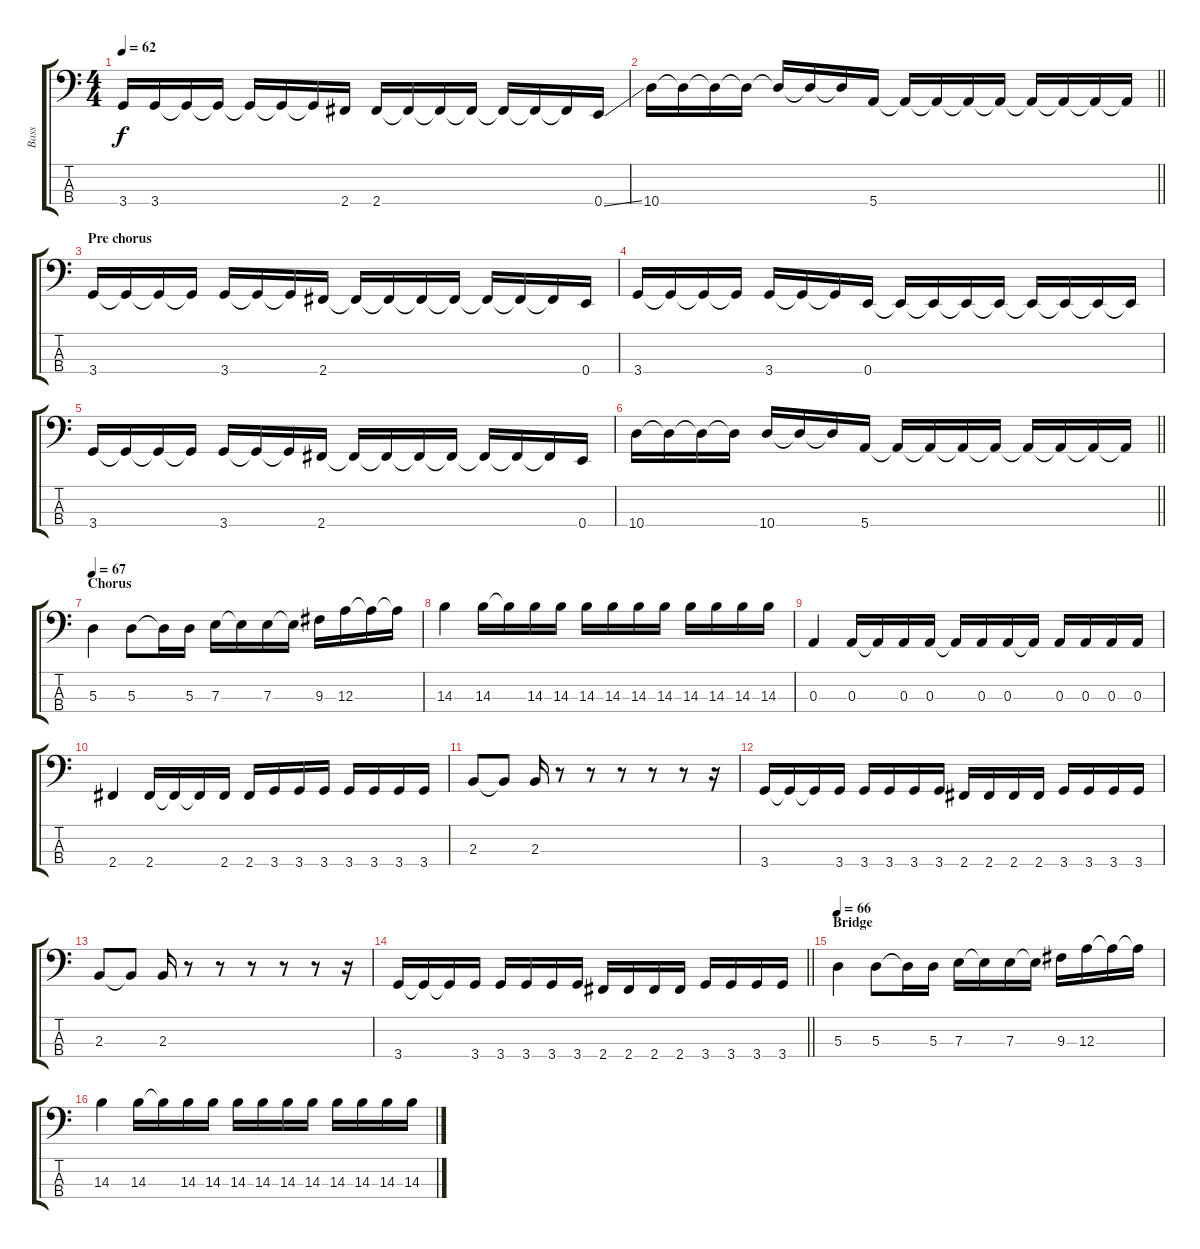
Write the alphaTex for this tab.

\track ("Bass" "Bass") {instrument electricbassfinger}
\staff {score tabs}
\tuning (G2 D2 A1 E1) {hide}
\ts (4 4)
\tempo 62
\clef f4
\ks c
3.4.16{dy f} 3.4.16 3.4{t}.16 3.4{t}.16 3.4{t}.16 3.4{t}.16 3.4{t}.16 2.4.16 2.4.16 2.4{t}.16 2.4{t}.16 2.4{t}.16 2.4{t}.16 2.4{t}.16 2.4{t}.16 0.4{ss}.16 |
\barLineRight lightlight
10.4.16 10.4{t}.16 10.4{t}.16 10.4{t}.16 10.4{t}.16 10.4{t}.16 10.4{t}.16 5.4.16 5.4{t}.16 5.4{t}.16 5.4{t}.16 5.4{t}.16 5.4{t}.16 5.4{t}.16 5.4{t}.16 5.4{t}.16 |
\section ("" "Pre chorus")
3.4.16 3.4{t}.16 3.4{t}.16 3.4{t}.16 3.4.16 3.4{t}.16 3.4{t}.16 2.4.16 2.4{t}.16 2.4{t}.16 2.4{t}.16 2.4{t}.16 2.4{t}.16 2.4{t}.16 2.4{t}.16 0.4.16 |
3.4.16 3.4{t}.16 3.4{t}.16 3.4{t}.16 3.4.16 3.4{t}.16 3.4{t}.16 0.4.16 0.4{t}.16 0.4{t}.16 0.4{t}.16 0.4{t}.16 0.4{t}.16 0.4{t}.16 0.4{t}.16 0.4{t}.16 |
3.4.16 3.4{t}.16 3.4{t}.16 3.4{t}.16 3.4.16 3.4{t}.16 3.4{t}.16 2.4.16 2.4{t}.16 2.4{t}.16 2.4{t}.16 2.4{t}.16 2.4{t}.16 2.4{t}.16 2.4{t}.16 0.4.16 |
\barLineRight lightlight
10.4.16 10.4{t}.16 10.4{t}.16 10.4{t}.16 10.4.16 10.4{t}.16 10.4{t}.16 5.4.16 5.4{t}.16 5.4{t}.16 5.4{t}.16 5.4{t}.16 5.4{t}.16 5.4{t}.16 5.4{t}.16 5.4{t}.16 |
\section ("" "Chorus")
\tempo 67
5.3.4 5.3.8 5.3{t}.16 5.3.16 7.3.16 7.3{t}.16 7.3.16 7.3{t}.16 9.3.16 12.3.16 12.3{t}.16 12.3{t}.16 |
14.3.4 14.3.16 14.3{t}.16 14.3.16 14.3.16 14.3.16 14.3.16 14.3.16 14.3.16 14.3.16 14.3.16 14.3.16 14.3.16 |
0.3.4 0.3.16 0.3{t}.16 0.3.16 0.3.16 0.3{t}.16 0.3.16 0.3.16 0.3{t}.16 0.3.16 0.3.16 0.3.16 0.3.16 |
2.4.4 2.4.16 2.4{t}.16 2.4{t}.16 2.4.16 2.4.16 3.4.16 3.4.16 3.4.16 3.4.16 3.4.16 3.4.16 3.4.16 |
2.3.8 2.3{t}.8 2.3.16 r.8 r.8 r.8 r.8 r.8 r.16 |
3.4.16 3.4{t}.16 3.4{t}.16 3.4.16 3.4.16 3.4.16 3.4.16 3.4.16 2.4.16 2.4.16 2.4.16 2.4.16 3.4.16 3.4.16 3.4.16 3.4.16 |
2.3.8 2.3{t}.8 2.3.16 r.8 r.8 r.8 r.8 r.8 r.16 |
\barLineRight lightlight
3.4.16 3.4{t}.16 3.4{t}.16 3.4.16 3.4.16 3.4.16 3.4.16 3.4.16 2.4.16 2.4.16 2.4.16 2.4.16 3.4.16 3.4.16 3.4.16 3.4.16 |
\section ("" "Bridge")
\tempo 66
5.3.4 5.3.8 5.3{t}.16 5.3.16 7.3.16 7.3{t}.16 7.3.16 7.3{t}.16 9.3.16 12.3.16 12.3{t}.16 12.3{t}.16 |
14.3.4 14.3.16 14.3{t}.16 14.3.16 14.3.16 14.3.16 14.3.16 14.3.16 14.3.16 14.3.16 14.3.16 14.3.16 14.3.16
